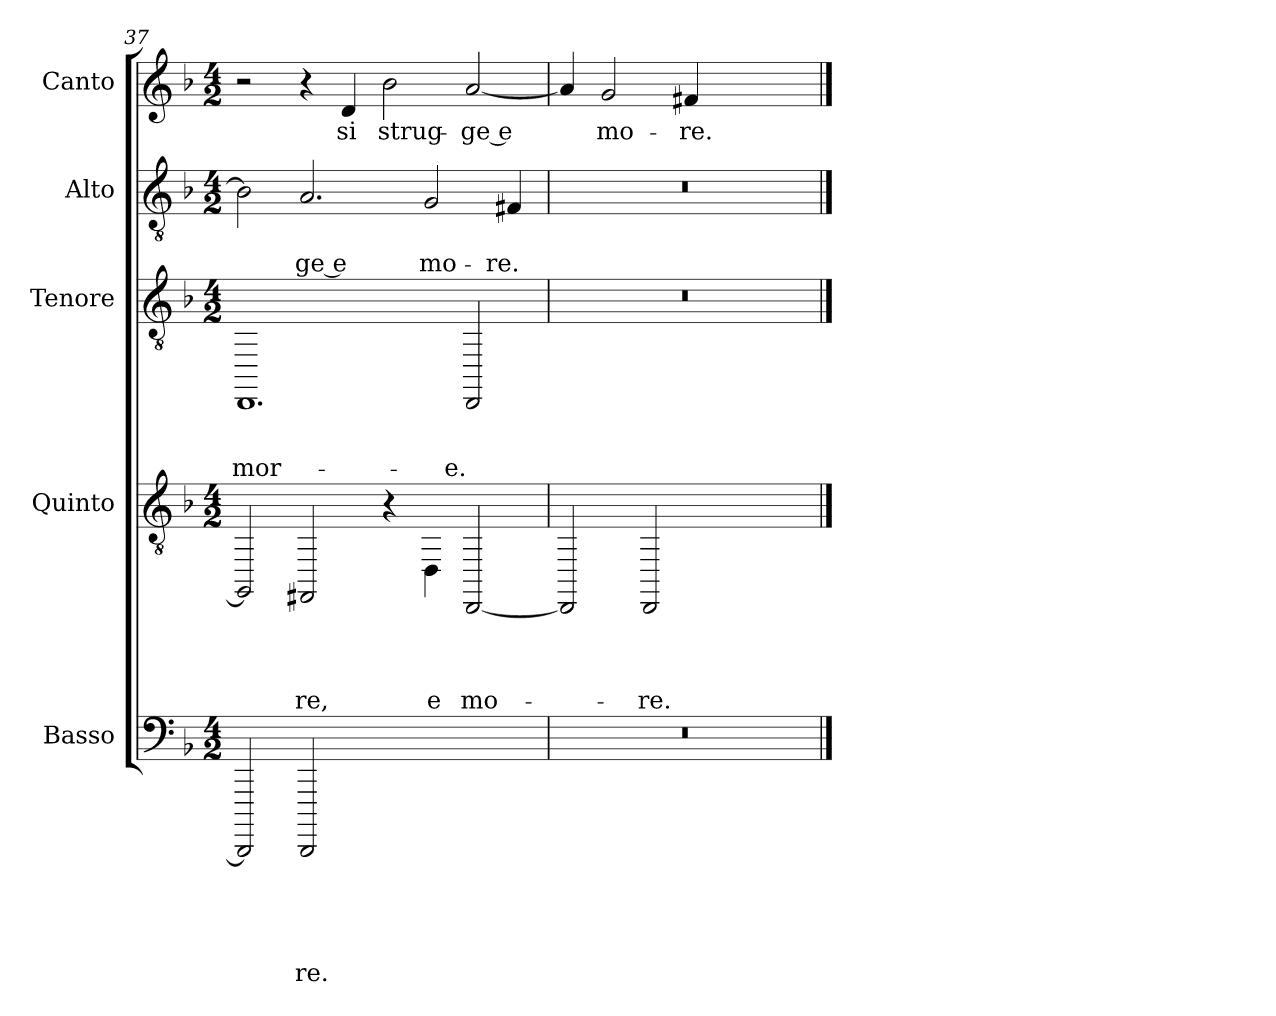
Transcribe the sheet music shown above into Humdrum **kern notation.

**kern	**text	**text	**text	**text	**text	**kern	**text	**text	**text	**text	**kern	**text	**text	**text	**kern	**text	**text	**kern	**text
*part5	*part5	*part5	*part5	*part5	*part5	*part4	*part4	*part4	*part4	*part4	*part3	*part3	*part3	*part3	*part2	*part2	*part2	*part1	*part1
*staff5	*staff5	*staff5	*staff5	*staff5	*staff5	*staff4	*staff4	*staff4	*staff4	*staff4	*staff3	*staff3	*staff3	*staff3	*staff2	*staff2	*staff2	*staff1	*staff1
*I"Basso	*	*	*	*	*	*I"Quinto	*	*	*	*	*I"Tenore	*	*	*	*I"Alto	*	*	*I"Canto	*
*I'B.	*	*	*	*	*	*I'Q.	*	*	*	*	*I'T.	*	*	*	*	*	*	*I'C.	*
*clefF4	*	*	*	*	*	*clefGv2	*	*	*	*	*clefGv2	*	*	*	*clefGv2	*	*	*clefG2	*
*k[b-]	*	*	*	*	*	*k[b-]	*	*	*	*	*k[b-]	*	*	*	*k[b-]	*	*	*k[b-]	*
*F:	*	*	*	*	*	*F:	*	*	*	*	*F:	*	*	*	*F:	*	*	*F:	*
*M4/2	*	*	*	*	*	*M4/2	*	*	*	*	*M4/2	*	*	*	*M4/2	*	*	*M4/2	*
=37	=37	=37	=37	=37	=37	=37	=37	=37	=37	=37	=37	=37	=37	=37	=37	=37	=37	=37	=37
!	!	!	!	!	!	!	!	!	!	!	!	!	!	!LO:LY:b	!	!	!	!	!
2DDDD/]	.	.	.	.	.	2GGG/]	.	.	.	.	1.DDD	.	.	mor-	2B-\]	.	.	2r	.
!	!	!	!	!	!LO:LY:b	!	!	!	!	!LO:LY:b	!	!	!	!	!	!	!LO:LY:b:rj	!	!
2DDDD/	.	.	.	.	-re.	2FFF#X/	.	.	.	-re,	.	.	.	.	2.A/	.	-ge e	4r	.
!	!	!	!	!	!	!	!	!	!	!	!	!	!	!	!	!	!	!	!LO:LY:b
.	.	.	.	.	.	.	.	.	.	.	.	.	.	.	.	.	.	4d/	si
!	!	!	!	!	!	!	!	!	!	!	!	!	!	!	!	!	!	!	!LO:LY:b
1ryy	.	.	.	.	.	4r	.	.	.	.	.	.	.	.	.	.	.	2b-\	strug-
!	!	!	!	!	!	!	!	!	!	!LO:LY:b	!	!	!	!	!	!	!LO:LY:b	!	!
.	.	.	.	.	.	4DD\	.	.	.	e	.	.	.	.	2G/	.	mo-	.	.
!	!	!	!	!	!	!	!	!	!	!LO:LY:b	!	!	!	!LO:LY:b	!	!	!	!	!LO:LY:b
.	.	.	.	.	.	[<2DDD/	.	.	.	mo-	2DDD/	.	.	-e.	.	.	.	[<2a/	-ge e
!	!	!	!	!	!	!	!	!	!	!	!	!	!	!	!	!	!LO:LY:b	!	!
.	.	.	.	.	.	.	.	.	.	.	.	.	.	.	4F#X/	.	-re.	.	.
=38	=38	=38	=38	=38	=38	=38	=38	=38	=38	=38	=38	=38	=38	=38	=38	=38	=38	=38	=38
0r	.	.	.	.	.	2DDD/]	.	.	.	.	0r	.	.	.	0r	.	.	4a/]	.
!	!	!	!	!	!	!	!	!	!	!	!	!	!	!	!	!	!	!	!LO:LY:b
.	.	.	.	.	.	.	.	.	.	.	.	.	.	.	.	.	.	2g/	mo-
!	!	!	!	!	!	!	!	!	!	!LO:LY:b	!	!	!	!	!	!	!	!	!
.	.	.	.	.	.	2DDD/	.	.	.	-re.	.	.	.	.	.	.	.	.	.
!	!	!	!	!	!	!	!	!	!	!	!	!	!	!	!	!	!	!	!LO:LY:b
.	.	.	.	.	.	.	.	.	.	.	.	.	.	.	.	.	.	4f#X/	-re.
.	.	.	.	.	.	1ryy	.	.	.	.	.	.	.	.	.	.	.	1ryy	.
==	==	==	==	==	==	==	==	==	==	==	==	==	==	==	==	==	==	==	==
*-	*-	*-	*-	*-	*-	*-	*-	*-	*-	*-	*-	*-	*-	*-	*-	*-	*-	*-	*-
